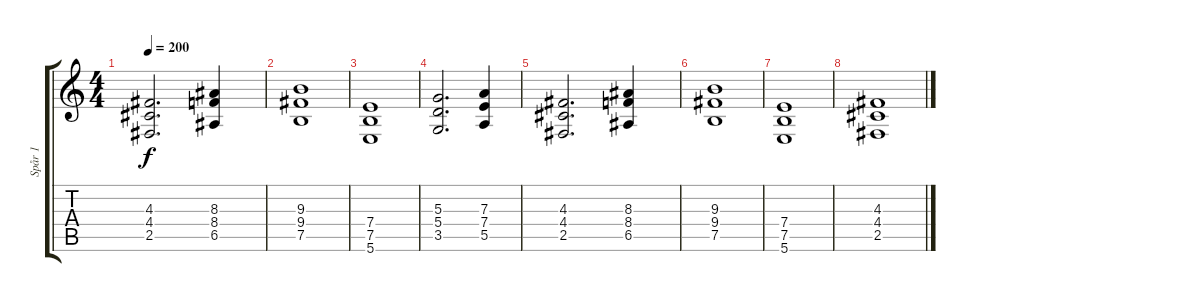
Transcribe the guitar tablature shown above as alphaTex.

\track ("Spår 1" "Spår 1") {instrument distortionguitar}
\staff {score tabs}
\tuning (A3 Gb3 D3 A2 E2 B1) {hide}
\ts (4 4)
\tempo 200
\clef g2
\ks c
(4.3 4.4 2.5).2{d dy f} (8.3 8.4 6.5).4 |
(9.3 9.4 7.5).1 |
(7.4 7.5 5.6).1 |
(5.3 5.4 3.5).2{d} (7.3 7.4 5.5).4 |
(4.3 4.4 2.5).2{d} (8.3 8.4 6.5).4 |
(9.3 9.4 7.5).1 |
(7.4 7.5 5.6).1 |
(4.3 4.4 2.5).1
